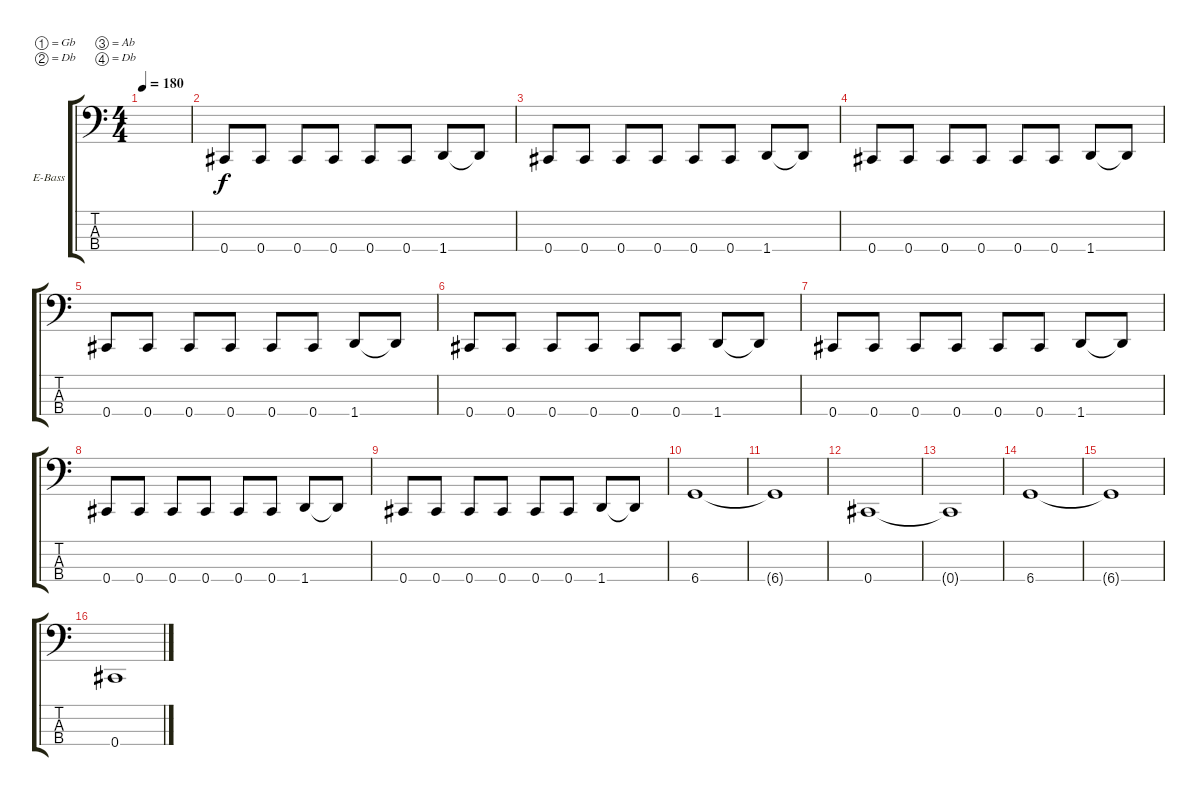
\defaultSystemsLayout 4
\bracketExtendMode groupsimilarinstruments
\firstSystemTrackNameOrientation horizontal
\otherSystemsTrackNameOrientation horizontal
\track ("Electric Bass" "E-Bass") {instrument electricbassfinger}
\staff {score tabs}
\tuning (Gb2 Db2 Ab1 Db1)
\ts (4 4)
\tempo 180
\clef f4
\scale
0.487395
\ks c
|
\scale
0.256303 0.4.8 0.4.8 0.4.8 0.4.8 0.4.8 0.4.8 1.4.8 1.4{t}.8 |
\scale
0.256303 0.4.8 0.4.8 0.4.8 0.4.8 0.4.8 0.4.8 1.4.8 1.4{t}.8 |
\scale
0.333333 0.4.8 0.4.8 0.4.8 0.4.8 0.4.8 0.4.8 1.4.8 1.4{t}.8 |
\scale
0.333333 0.4.8 0.4.8 0.4.8 0.4.8 0.4.8 0.4.8 1.4.8 1.4{t}.8 |
\scale
0.333333 0.4.8 0.4.8 0.4.8 0.4.8 0.4.8 0.4.8 1.4.8 1.4{t}.8 |
\scale
0.333333 0.4.8 0.4.8 0.4.8 0.4.8 0.4.8 0.4.8 1.4.8 1.4{t}.8 |
\scale
0.333333 0.4.8 0.4.8 0.4.8 0.4.8 0.4.8 0.4.8 1.4.8 1.4{t}.8 |
\scale
0.333333 0.4.8 0.4.8 0.4.8 0.4.8 0.4.8 0.4.8 1.4.8 1.4{t}.8 |
\scale
0.333333 6.4.1 |
\scale
0.333333 6.4{t}.1 |
\scale
0.333333 0.4.1 |
\scale
0.333333 0.4{t}.1 |
\scale
0.333333 6.4.1 |
\scale
0.333333 6.4{t}.1 |
\scale
0.333333 0.4.1
